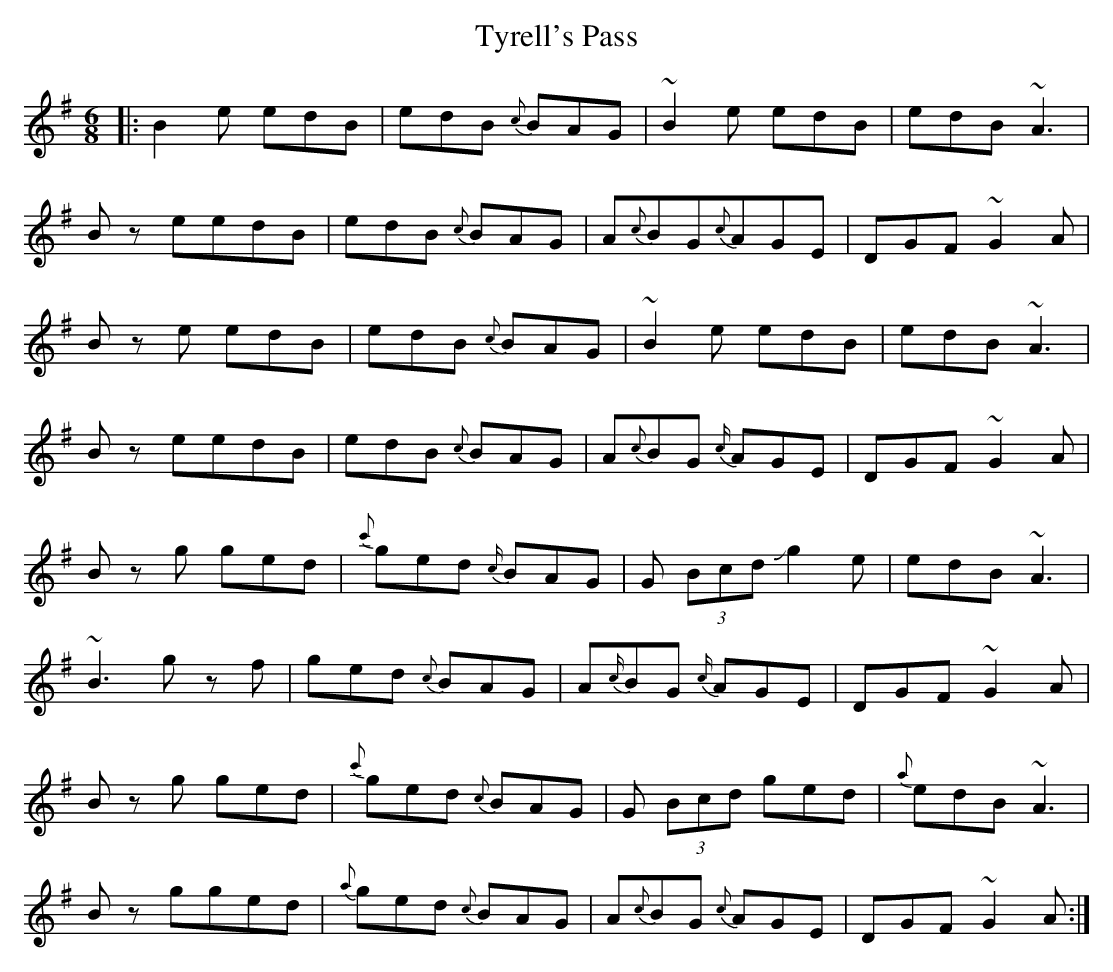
X:1
T: Tyrell's Pass
M: 6/8
L: 1/8
K: Gmaj
|:B2 e edB|edB {c}BAG|~B2e edB|edB ~A3|
Bz eedB|edB {c}BAG|A{c}BG{c}AGE|DGF ~G2 A|
Bz e edB|edB {c}BAG|~B2e edB|edB ~A3|
B z eedB|edB {c}BAG|A{c}BG {c/}AGE|DGF ~G2 A|
B zg ged|{c'}ged {c/}BAG|G (3Bcd Jg2e|edB ~A3|
~B3 gz f|ged {c}BAG|A{c/}BG {c/}AGE|DGF ~G2 A|
B zg ged|{c'}ged {c}BAG|G (3Bcd ged|{a}edB ~A3|
Bz gged|{a}ged {c}BAG|A{c}BG {c}AGE|DGF ~G2 A:|
